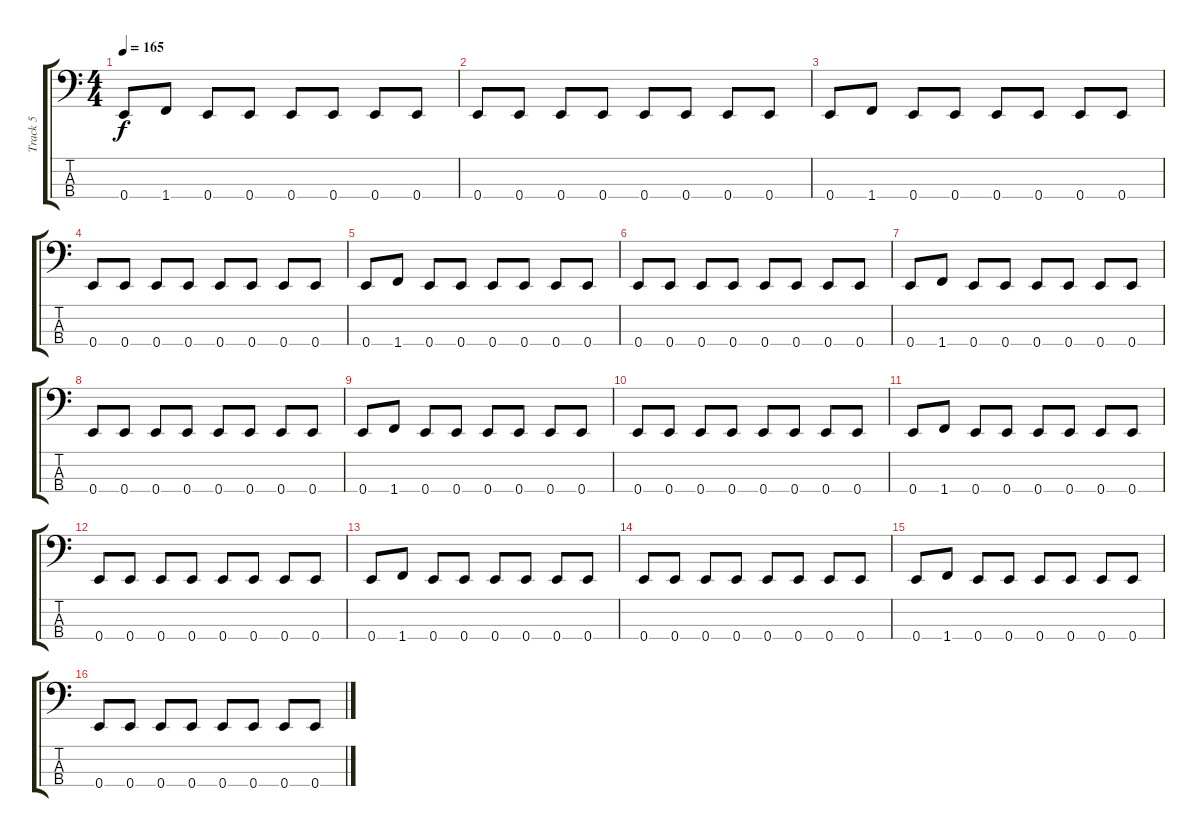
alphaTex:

\track ("Track 5" "Track 5") {instrument electricbasspick}
\staff {score tabs}
\tuning (G2 D2 A1 E1) {hide}
\ts (4 4)
\tempo 165
\clef f4
\ks c
0.4.8{dy f} 1.4.8 0.4.8 0.4.8 0.4.8 0.4.8 0.4.8 0.4.8 |
0.4.8 0.4.8 0.4.8 0.4.8 0.4.8 0.4.8 0.4.8 0.4.8 |
0.4.8 1.4.8 0.4.8 0.4.8 0.4.8 0.4.8 0.4.8 0.4.8 |
0.4.8 0.4.8 0.4.8 0.4.8 0.4.8 0.4.8 0.4.8 0.4.8 |
0.4.8 1.4.8 0.4.8 0.4.8 0.4.8 0.4.8 0.4.8 0.4.8 |
0.4.8 0.4.8 0.4.8 0.4.8 0.4.8 0.4.8 0.4.8 0.4.8 |
0.4.8 1.4.8 0.4.8 0.4.8 0.4.8 0.4.8 0.4.8 0.4.8 |
0.4.8 0.4.8 0.4.8 0.4.8 0.4.8 0.4.8 0.4.8 0.4.8 |
0.4.8 1.4.8 0.4.8 0.4.8 0.4.8 0.4.8 0.4.8 0.4.8 |
0.4.8 0.4.8 0.4.8 0.4.8 0.4.8 0.4.8 0.4.8 0.4.8 |
0.4.8 1.4.8 0.4.8 0.4.8 0.4.8 0.4.8 0.4.8 0.4.8 |
0.4.8 0.4.8 0.4.8 0.4.8 0.4.8 0.4.8 0.4.8 0.4.8 |
0.4.8 1.4.8 0.4.8 0.4.8 0.4.8 0.4.8 0.4.8 0.4.8 |
0.4.8 0.4.8 0.4.8 0.4.8 0.4.8 0.4.8 0.4.8 0.4.8 |
0.4.8 1.4.8 0.4.8 0.4.8 0.4.8 0.4.8 0.4.8 0.4.8 |
0.4.8 0.4.8 0.4.8 0.4.8 0.4.8 0.4.8 0.4.8 0.4.8
